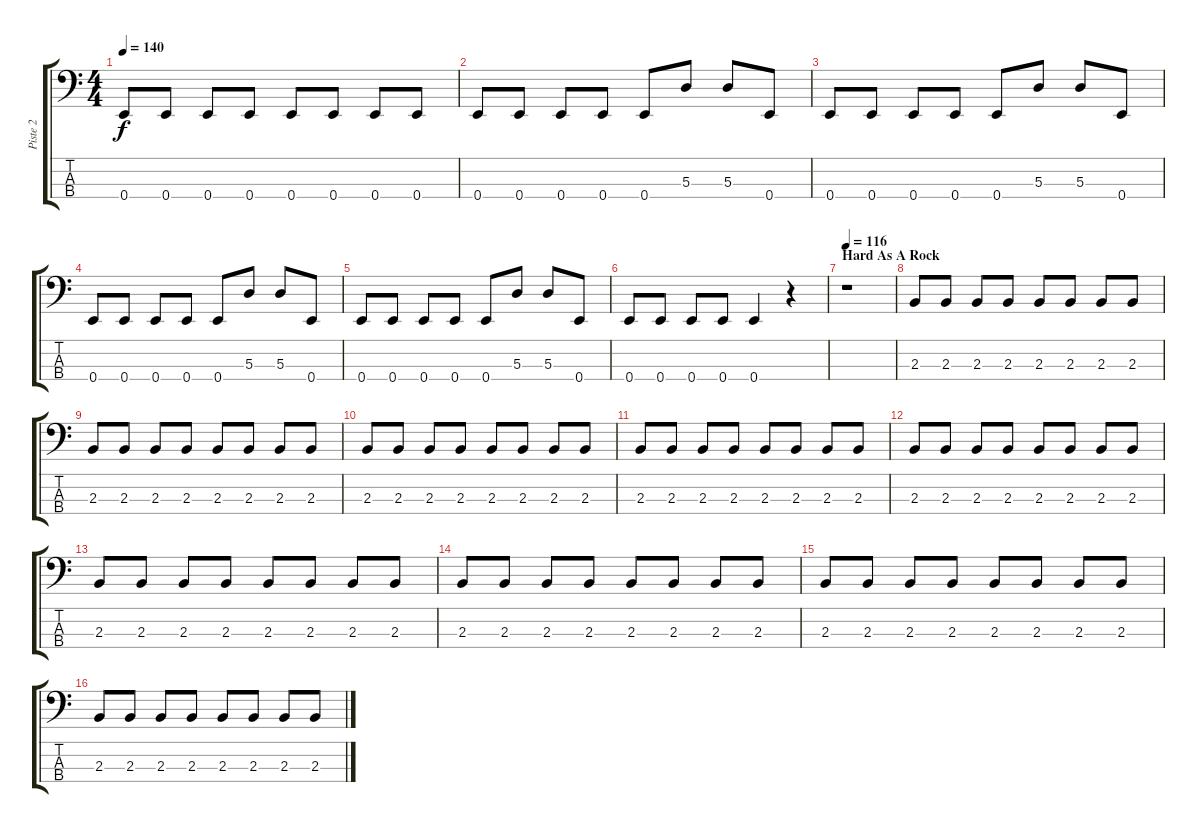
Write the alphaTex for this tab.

\track ("Piste 2" "Piste 2") {instrument electricbassfinger}
\staff {score tabs}
\tuning (G2 D2 A1 E1) {hide}
\ts (4 4)
\tempo 140
\clef f4
\ks c
0.4.8{dy f} 0.4.8 0.4.8 0.4.8 0.4.8 0.4.8 0.4.8 0.4.8 |
0.4.8 0.4.8 0.4.8 0.4.8 0.4.8 5.3.8 5.3.8 0.4.8 |
0.4.8 0.4.8 0.4.8 0.4.8 0.4.8 5.3.8 5.3.8 0.4.8 |
0.4.8 0.4.8 0.4.8 0.4.8 0.4.8 5.3.8 5.3.8 0.4.8 |
0.4.8 0.4.8 0.4.8 0.4.8 0.4.8 5.3.8 5.3.8 0.4.8 |
0.4.8 0.4.8 0.4.8 0.4.8 0.4.4 r.4 |
\section ("" "Hard As A Rock")
\tempo 116
r.1 |
2.3.8 2.3.8 2.3.8 2.3.8 2.3.8 2.3.8 2.3.8 2.3.8 |
2.3.8 2.3.8 2.3.8 2.3.8 2.3.8 2.3.8 2.3.8 2.3.8 |
2.3.8 2.3.8 2.3.8 2.3.8 2.3.8 2.3.8 2.3.8 2.3.8 |
2.3.8 2.3.8 2.3.8 2.3.8 2.3.8 2.3.8 2.3.8 2.3.8 |
2.3.8 2.3.8 2.3.8 2.3.8 2.3.8 2.3.8 2.3.8 2.3.8 |
2.3.8 2.3.8 2.3.8 2.3.8 2.3.8 2.3.8 2.3.8 2.3.8 |
2.3.8 2.3.8 2.3.8 2.3.8 2.3.8 2.3.8 2.3.8 2.3.8 |
2.3.8 2.3.8 2.3.8 2.3.8 2.3.8 2.3.8 2.3.8 2.3.8 |
2.3.8 2.3.8 2.3.8 2.3.8 2.3.8 2.3.8 2.3.8 2.3.8
